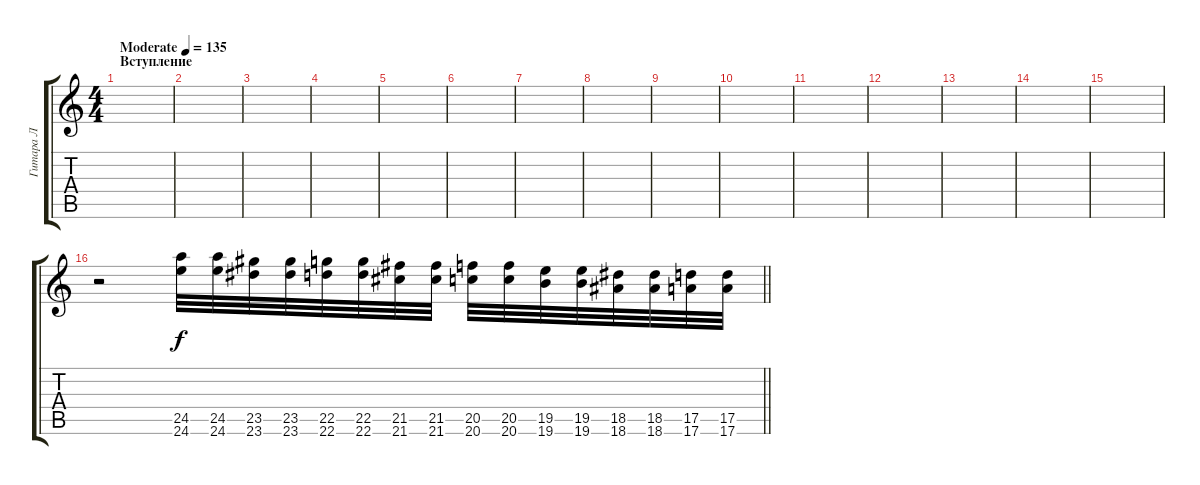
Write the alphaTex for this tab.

\track ("Гитара Л" "Гитара Л") {instrument distortionguitar}
\staff {score tabs}
\tuning (E4 B3 G3 D3 A2 E2) {hide}
\ts (4 4)
\section ("" "Вступление")
\tempo (135 "Moderate")
\clef g2
\ks c
|
|
|
|
|
|
|
|
|
|
|
|
|
|
|
\barLineRight lightlight
r.2 (24.5 24.6).32 (24.5 24.6).32 (23.5 23.6).32 (23.5 23.6).32 (22.5 22.6).32 (22.5 22.6).32 (21.5 21.6).32 (21.5 21.6).32 (20.5 20.6).32 (20.5 20.6).32 (19.5 19.6).32 (19.5 19.6).32 (18.5 18.6).32 (18.5 18.6).32 (17.5 17.6).32 (17.5 17.6).32
